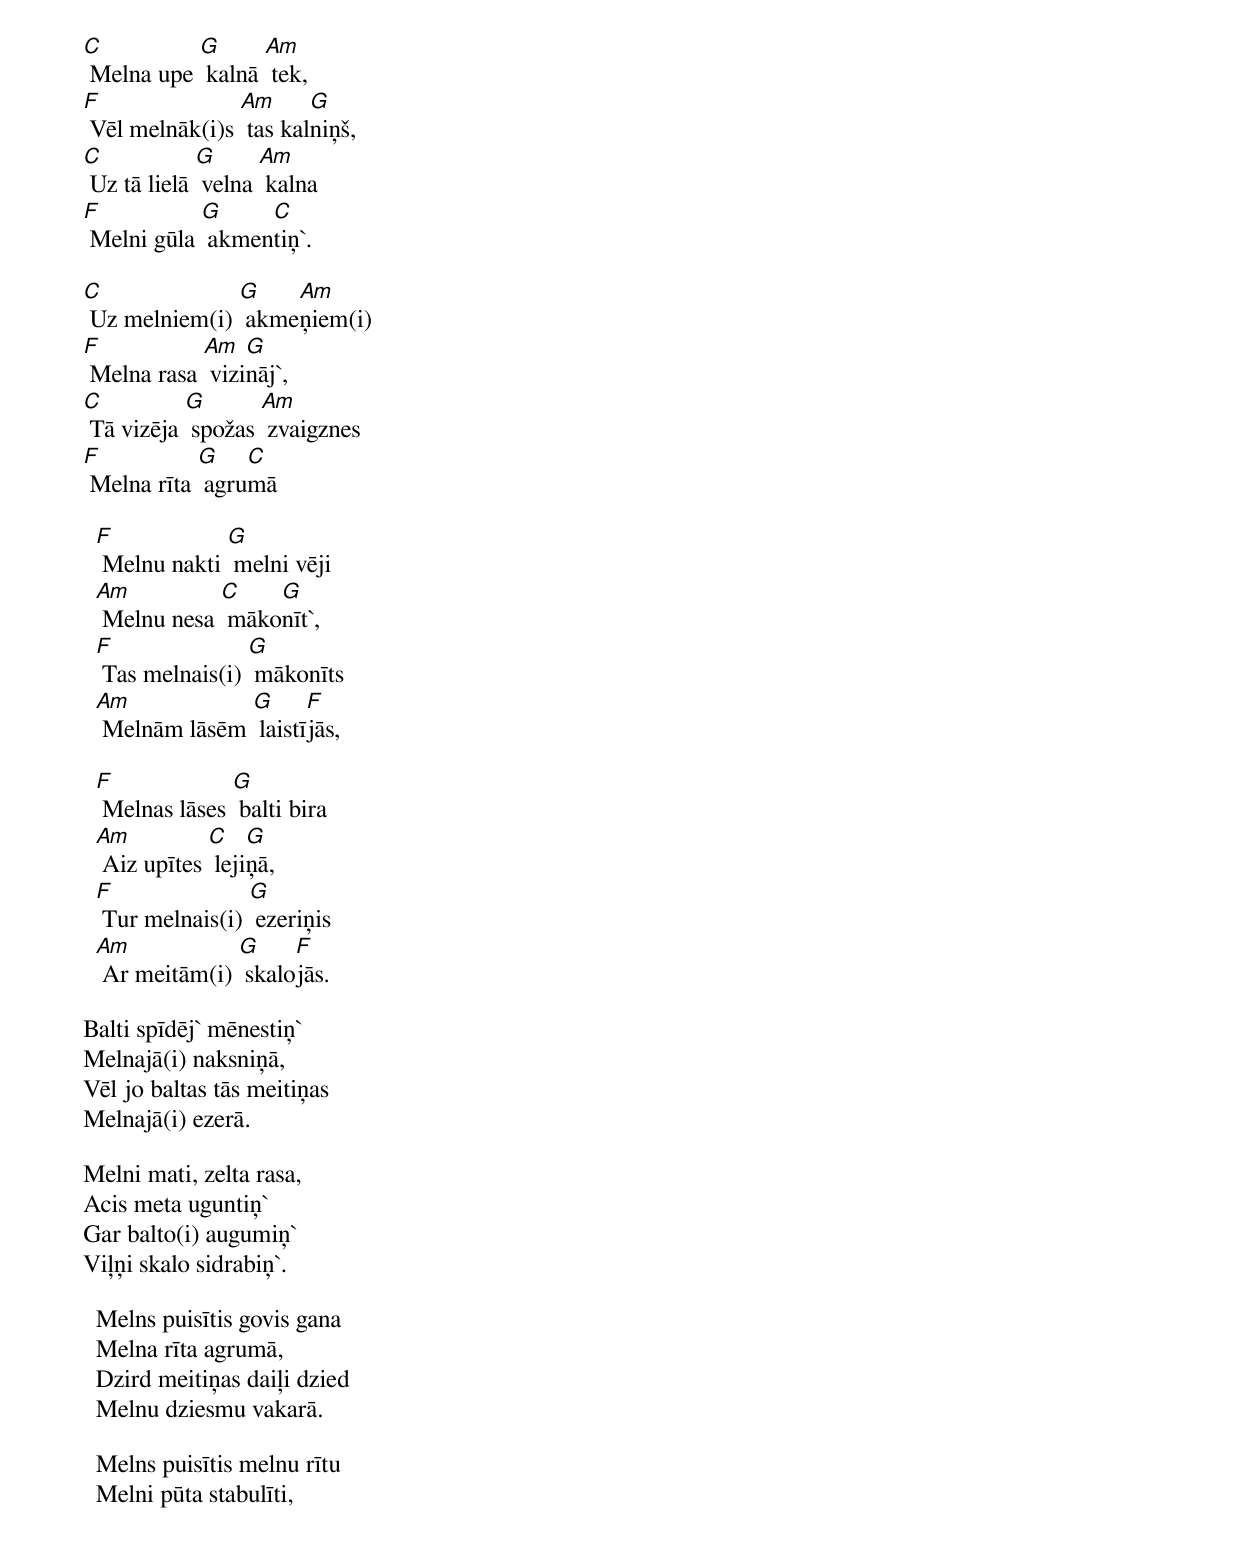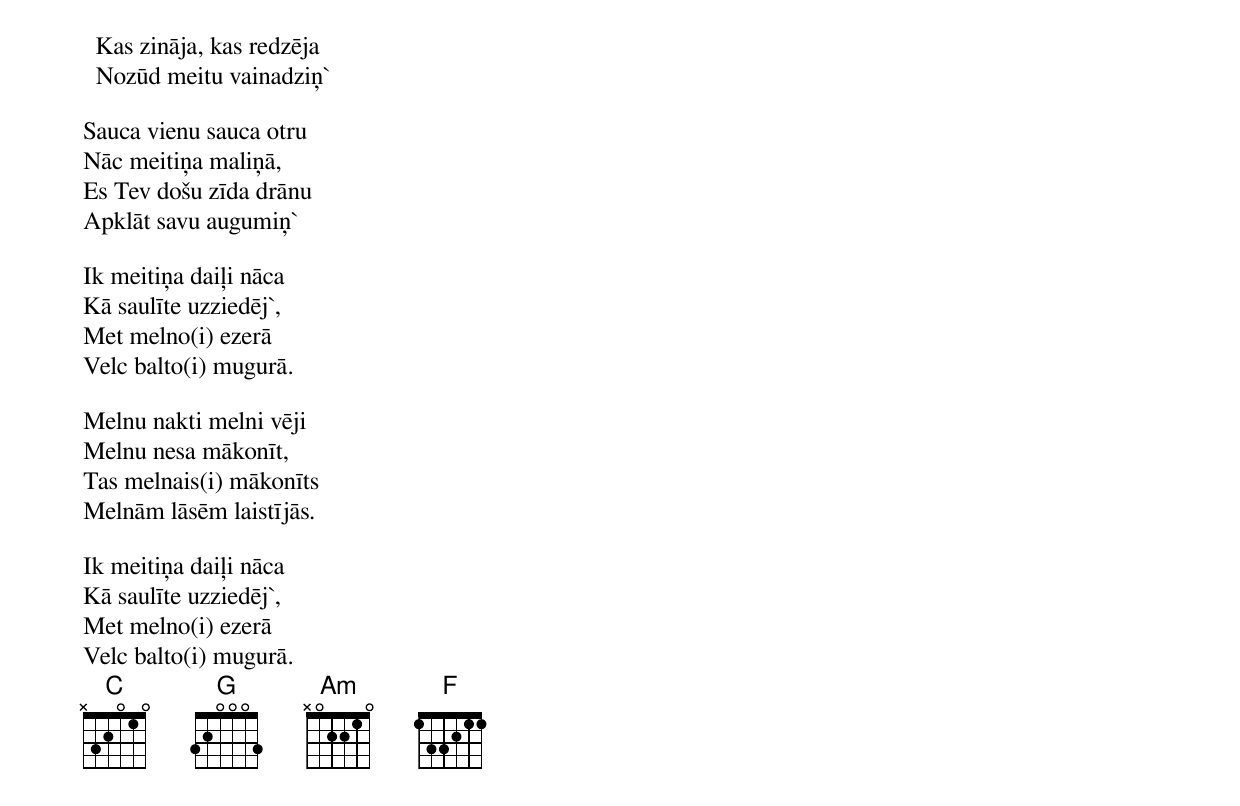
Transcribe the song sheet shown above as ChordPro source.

[C] Melna upe [G] kalnā [Am] tek,
[F] Vēl melnāk(i)s [Am] tas kal[G]niņš,
[C] Uz tā lielā [G] velna [Am] kalna
[F] Melni gūla [G] akmen[C]tiņ`.

[C] Uz melniem(i) [G] akme[Am]ņiem(i)
[F] Melna rasa [Am] vizi[G]nāj`,
[C] Tā vizēja [G] spožas [Am] zvaigznes
[F] Melna rīta [G] agru[C]mā

  [F] Melnu nakti [G] melni vēji
  [Am] Melnu nesa [C] māko[G]nīt`,
  [F] Tas melnais(i) [G] mākonīts
  [Am] Melnām lāsēm [G] laistī[F]jās,

  [F] Melnas lāses [G] balti bira
  [Am] Aiz upītes [C] leji[G]ņā,
  [F] Tur melnais(i) [G] ezeriņis
  [Am] Ar meitām(i) [G] skalo[F]jās.

Balti spīdēj` mēnestiņ`
Melnajā(i) naksniņā,
Vēl jo baltas tās meitiņas
Melnajā(i) ezerā.

Melni mati, zelta rasa,
Acis meta uguntiņ`
Gar balto(i) augumiņ`
Viļņi skalo sidrabiņ`.

  Melns puisītis govis gana
  Melna rīta agrumā,
  Dzird meitiņas daiļi dzied
  Melnu dziesmu vakarā.

  Melns puisītis melnu rītu
  Melni pūta stabulīti,
  Kas zināja, kas redzēja
  Nozūd meitu vainadziņ`

Sauca vienu sauca otru
Nāc meitiņa maliņā,
Es Tev došu zīda drānu
Apklāt savu augumiņ`

Ik meitiņa daiļi nāca
Kā saulīte uzziedēj`,
Met melno(i) ezerā
Velc balto(i) mugurā.

Melnu nakti melni vēji
Melnu nesa mākonīt,
Tas melnais(i) mākonīts
Melnām lāsēm laistījās.

Ik meitiņa daiļi nāca
Kā saulīte uzziedēj`,
Met melno(i) ezerā
Velc balto(i) mugurā.
